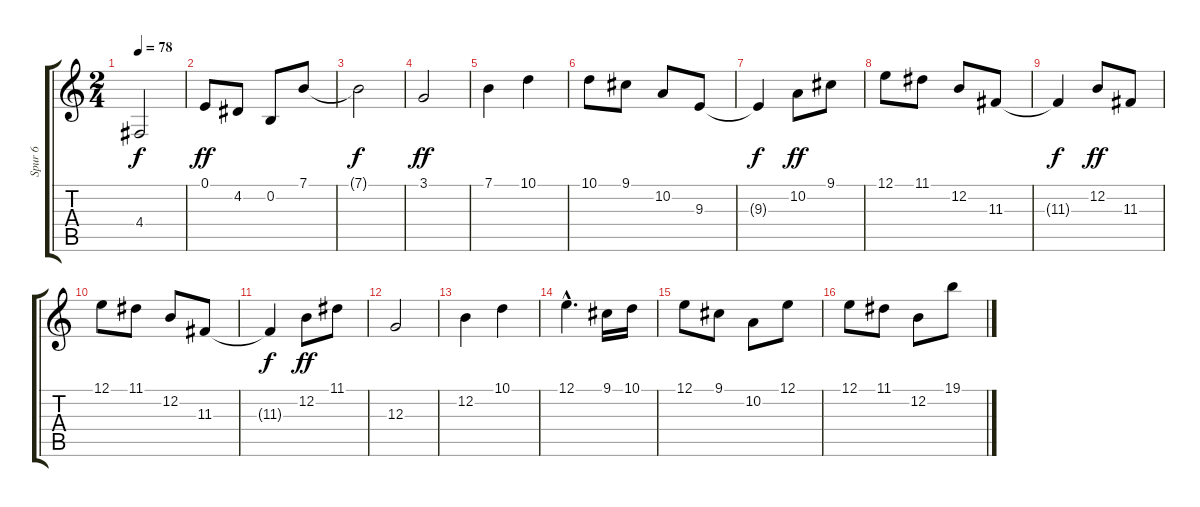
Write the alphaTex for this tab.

\track ("Spur 6" "Spur 6") {instrument trumpet}
\staff {score tabs}
\tuning (E4 B3 G3 D3 A2 E2) {hide}
\ts (2 4)
\tempo 78
\clef g2
\ks c
4.4{t}.2{dy f} |
0.1.8{dy ff} 4.2.8 0.2.8 7.1.8 |
7.1{t}.2{dy f} |
3.1.2{dy ff} |
7.1.4 10.1.4 |
10.1.8 9.1.8 10.2.8 9.3.8 |
9.3{t}.4{dy f} 10.2.8{dy ff} 9.1.8 |
12.1.8 11.1.8 12.2.8 11.3.8 |
11.3{t}.4{dy f} 12.2.8{dy ff} 11.3.8 |
12.1.8 11.1.8 12.2.8 11.3.8 |
11.3{t}.4{dy f} 12.2.8{dy ff} 11.1.8 |
12.3.2 |
12.2.4 10.1.4 |
12.1{hac}.4{d} 9.1.16 10.1.16 |
12.1.8 9.1.8 10.2.8 12.1.8 |
12.1.8 11.1.8 12.2.8 19.1.8
